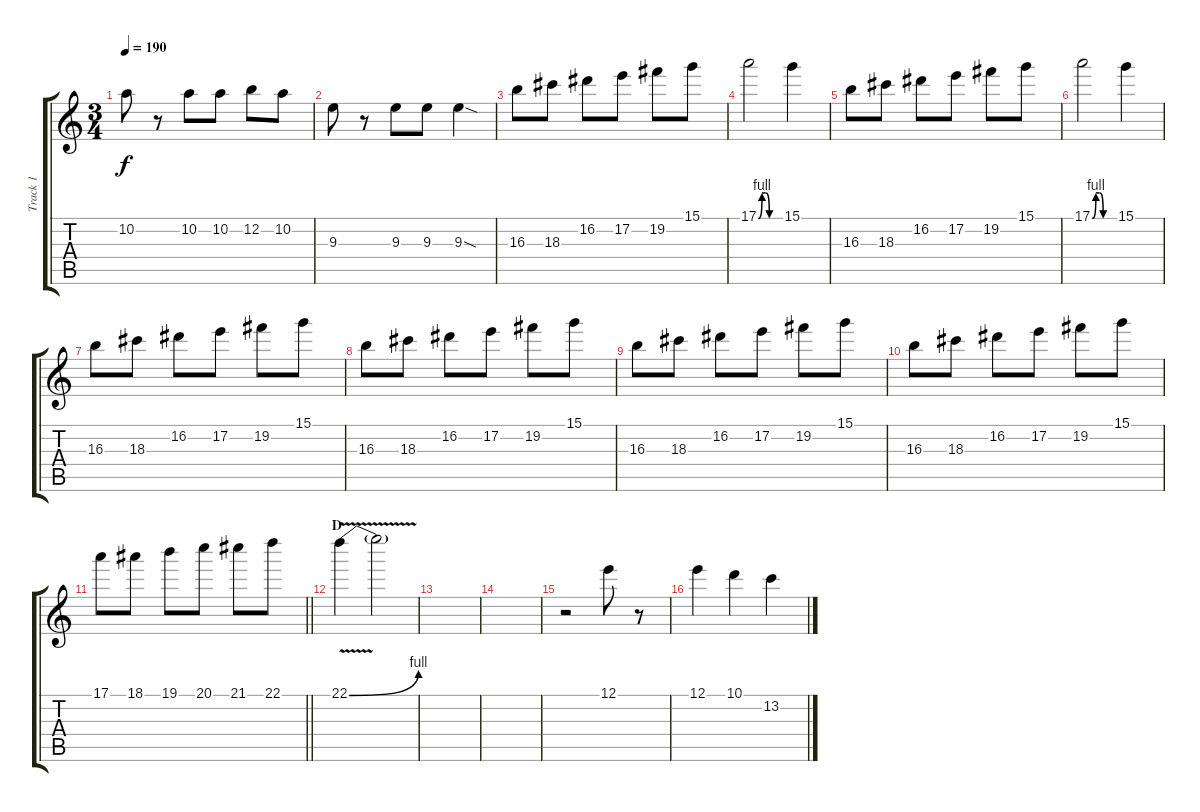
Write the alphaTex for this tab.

\track ("Track 1" "Track 1") {instrument distortionguitar}
\staff {score tabs}
\tuning (E4 B3 G3 D3 A2 E2) {hide}
\ts (3 4)
\tempo 190
\clef g2
\ks c
10.2.8{dy f} r.8 10.2.8 10.2.8 12.2.8 10.2.8 |
9.3.8 r.8 9.3.8 9.3.8 9.3{sod}.4 |
16.3.8 18.3.8 16.2.8 17.2.8 19.2.8 15.1.8 |
17.1{be (custom 0 0 10 4 20 4 30 0 60 0)}.2 15.1.4 |
16.3.8 18.3.8 16.2.8 17.2.8 19.2.8 15.1.8 |
17.1{be (custom 0 0 10 4 20 4 30 0 60 0)}.2 15.1.4 |
16.3.8 18.3.8 16.2.8 17.2.8 19.2.8 15.1.8 |
16.3.8 18.3.8 16.2.8 17.2.8 19.2.8 15.1.8 |
16.3.8 18.3.8 16.2.8 17.2.8 19.2.8 15.1.8 |
16.3.8 18.3.8 16.2.8 17.2.8 19.2.8 15.1.8 |
\barLineRight lightlight
17.1.8 18.1.8 19.1.8 20.1.8 21.1.8 22.1.8 |
\section ("" "D")
22.1{be (bend 0 0 60 4) v}.4 22.1{t}.2 |
|
|
r.2 12.1.8 r.8 |
12.1.4 10.1.4 13.2.4
